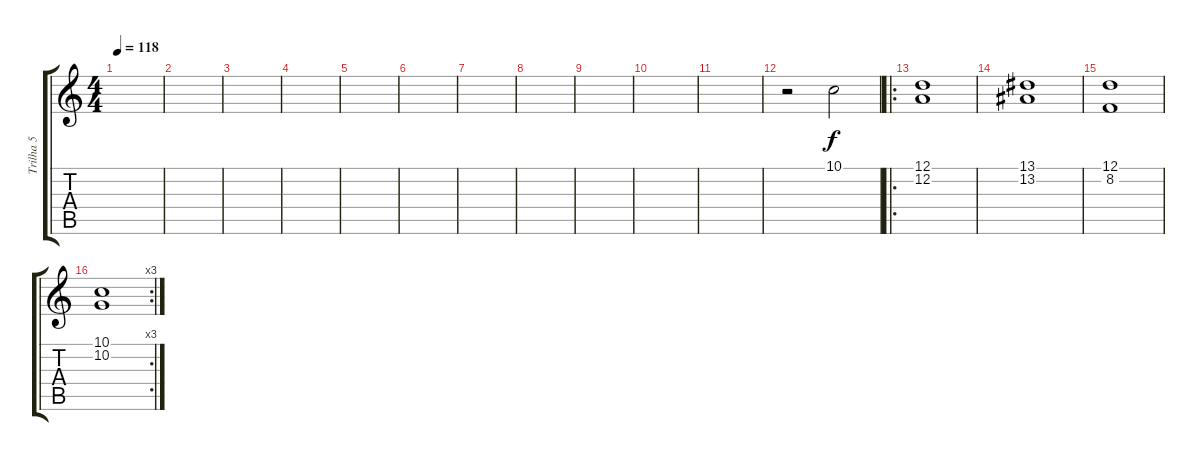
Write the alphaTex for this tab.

\track ("Trilha 5" "Trilha 5") {instrument stringensemble2}
\staff {score tabs}
\tuning (D4 A3 F3 C3 G2 D2) {hide}
\ts (4 4)
\tempo 118
\clef g2
\ks c
|
|
|
|
|
|
|
|
|
|
|
r.2{volume 9} 10.1.2 |
\ro
(12.1 12.2).1 |
(13.1 13.2).1 |
(12.1 8.2).1 |
\rc 3
(10.1 10.2).1
